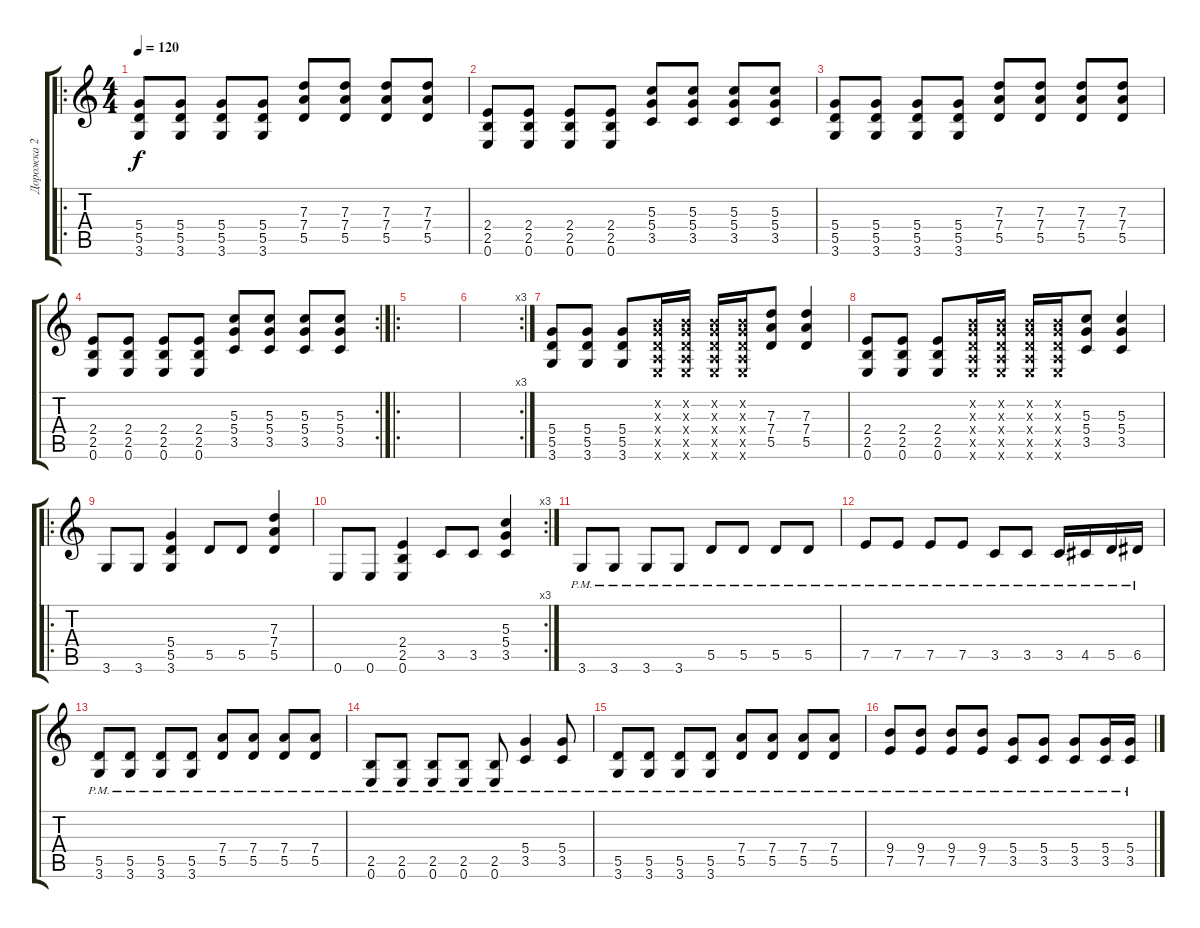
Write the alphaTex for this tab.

\track ("Дорожка 2" "Дорожка 2") {instrument distortionguitar}
\staff {score tabs}
\tuning (E4 B3 G3 D3 A2 E2) {hide}
\ro
\ts (4 4)
\tempo 120
\clef g2
\ks c
(5.4 5.5 3.6).8{dy f instrument distortionguitar} (5.4 5.5 3.6).8 (5.4 5.5 3.6).8 (5.4 5.5 3.6).8 (7.3 7.4 5.5).8 (7.3 7.4 5.5).8 (7.3 7.4 5.5).8 (7.3 7.4 5.5).8 |
(2.4 2.5 0.6).8 (2.4 2.5 0.6).8 (2.4 2.5 0.6).8 (2.4 2.5 0.6).8 (5.3 5.4 3.5).8 (5.3 5.4 3.5).8 (5.3 5.4 3.5).8 (5.3 5.4 3.5).8 |
(5.4 5.5 3.6).8 (5.4 5.5 3.6).8 (5.4 5.5 3.6).8 (5.4 5.5 3.6).8 (7.3 7.4 5.5).8 (7.3 7.4 5.5).8 (7.3 7.4 5.5).8 (7.3 7.4 5.5).8 |
\rc 2
(2.4 2.5 0.6).8 (2.4 2.5 0.6).8 (2.4 2.5 0.6).8 (2.4 2.5 0.6).8 (5.3 5.4 3.5).8 (5.3 5.4 3.5).8 (5.3 5.4 3.5).8 (5.3 5.4 3.5).8 |
\ro
|
\rc 3
|
(5.4 5.5 3.6).8 (5.4 5.5 3.6).8 (5.4 5.5 3.6).8 (0.2{x} 0.3{x} 0.4{x} 0.5{x} 0.6{x}).16 (0.2{x} 0.3{x} 0.4{x} 0.5{x} 0.6{x}).16 (0.2{x} 0.3{x} 0.4{x} 0.5{x} 0.6{x}).16 (0.2{x} 0.3{x} 0.4{x} 0.5{x} 0.6{x}).16 (7.3 7.4 5.5).8 (7.3 7.4 5.5).4 |
(2.4 2.5 0.6).8 (2.4 2.5 0.6).8 (2.4 2.5 0.6).8 (0.2{x} 0.3{x} 0.4{x} 0.5{x} 0.6{x}).16 (0.2{x} 0.3{x} 0.4{x} 0.5{x} 0.6{x}).16 (0.2{x} 0.3{x} 0.4{x} 0.5{x} 0.6{x}).16 (0.2{x} 0.3{x} 0.4{x} 0.5{x} 0.6{x}).16 (5.3 5.4 3.5).8 (5.3 5.4 3.5).4 |
\ro
3.6.8 3.6.8 (5.4 5.5 3.6).4 5.5.8 5.5.8 (7.3 7.4 5.5).4 |
\rc 3
0.6.8 0.6.8 (2.4 2.5 0.6).4 3.5.8 3.5.8 (5.3 5.4 3.5).4 |
3.6{pm}.8 3.6{pm}.8 3.6{pm}.8 3.6{pm}.8 5.5{pm}.8 5.5{pm}.8 5.5{pm}.8 5.5{pm}.8 |
7.5{pm}.8 7.5{pm}.8 7.5{pm}.8 7.5{pm}.8 3.5{pm}.8 3.5{pm}.8 3.5{pm}.16 4.5{pm}.16 5.5{pm}.16 6.5{pm}.16 |
(5.5{pm} 3.6{pm}).8 (5.5{pm} 3.6{pm}).8 (5.5{pm} 3.6{pm}).8 (5.5{pm} 3.6{pm}).8 (7.4{pm} 5.5{pm}).8 (7.4{pm} 5.5{pm}).8 (7.4{pm} 5.5{pm}).8 (7.4{pm} 5.5{pm}).8 |
(2.5{pm} 0.6{pm}).8 (2.5{pm} 0.6{pm}).8 (2.5{pm} 0.6{pm}).8 (2.5{pm} 0.6{pm}).8 (2.5{pm} 0.6{pm}).8 (5.4{pm} 3.5{pm}).4 (5.4{pm} 3.5{pm}).8 |
(5.5{pm} 3.6{pm}).8 (5.5{pm} 3.6{pm}).8 (5.5{pm} 3.6{pm}).8 (5.5{pm} 3.6{pm}).8 (7.4{pm} 5.5{pm}).8 (7.4{pm} 5.5{pm}).8 (7.4{pm} 5.5{pm}).8 (7.4{pm} 5.5{pm}).8 |
(9.4{pm} 7.5{pm}).8 (9.4{pm} 7.5{pm}).8 (9.4{pm} 7.5{pm}).8 (9.4{pm} 7.5{pm}).8 (5.4{pm} 3.5{pm}).8 (5.4{pm} 3.5{pm}).8 (5.4{pm} 3.5{pm}).8 (5.4{pm} 3.5{pm}).16 (5.4{pm} 3.5{pm}).16
